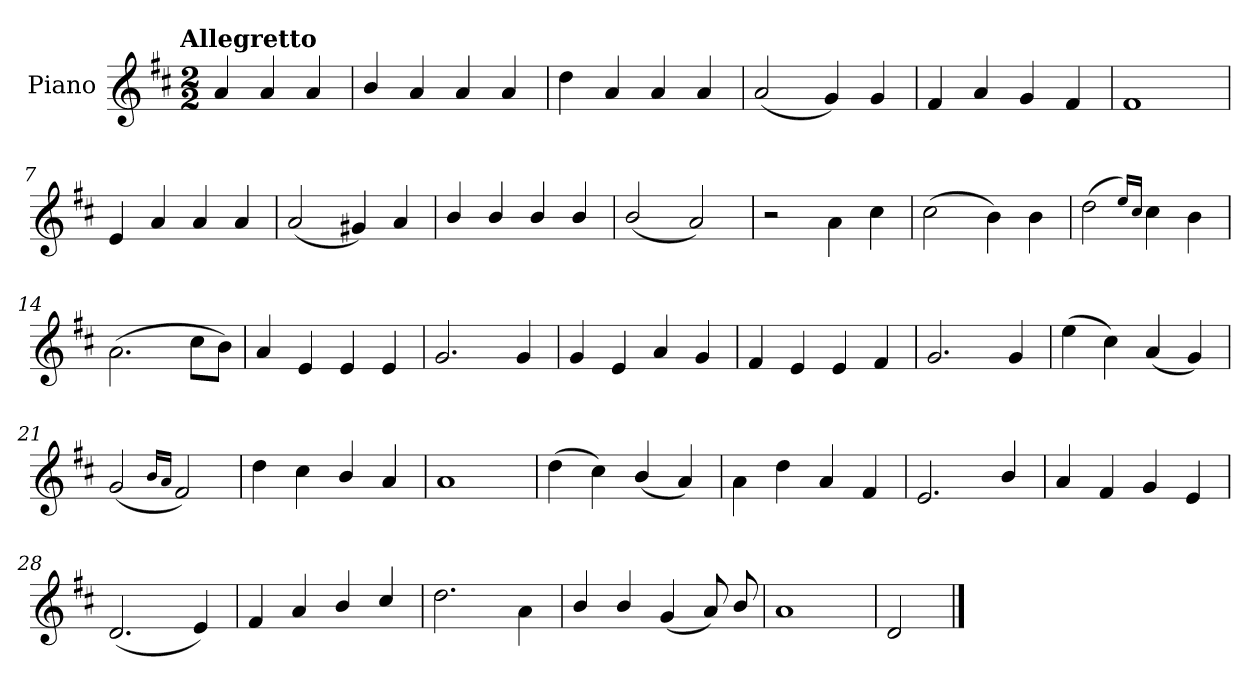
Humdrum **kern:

**kern
*part1
*staff1
*I"Piano
*I'Pno.
*clefG2
*k[f#c#]
!!LO:TX:omd:t=Allegretto
*M2/2
*MM116
=1
4a/
4a/
4a/
=2
4b/
4a/
4a/
4a/
=3
4dd\
4a/
4a/
4a/
=4
(<2a/
4g/)
4g/
=5
4f#/
4a/
4g/
4f#/
=6
1f#
=7
4e/
4a/
4a/
4a/
!!LO:LB:g=z
=8
(<2a/
4g#X/)
4a/
=9
4b/
4b/
4b/
4b/
=10
(<2b/
2a/)
=11
2r
4a\
4cc#\
=12
(>2cc#\
4b\)
4b\
=13
(>2dd\
16qqee/LL)
16qqcc#/JJ
4cc#\
4b\
=14
(>2.a\
8cc#\L
8b\J)
=15
4a/
4e/
4e/
4e/
!!LO:LB:g=z
=16
2.g/
4g/
=17
4g/
4e/
4a/
4g/
=18
4f#/
4e/
4e/
4f#/
=19
2.g/
4g/
=20
(>4ee\
4cc#\)
(<4a/
4g/)
=21
(<2g/
16qqb/LL
16qqa/JJ
2f#/)
=22
4dd\
4cc#\
4b/
4a/
=23
1a
=24
(>4dd\
4cc#\)
(<4b/
4a/)
!!LO:LB:g=z
=25
4a\
4dd\
4a/
4f#/
=26
2.e/
4b/
=27
4a/
4f#/
4g/
4e/
=28
(<2.d/
4e/)
=29
4f#/
4a/
4b/
4cc#/
=30
2.dd\
4a\
=31
4b/
4b/
(<4g/
8a/)
8b/
=32
1a
=33
2d/
==
*-
